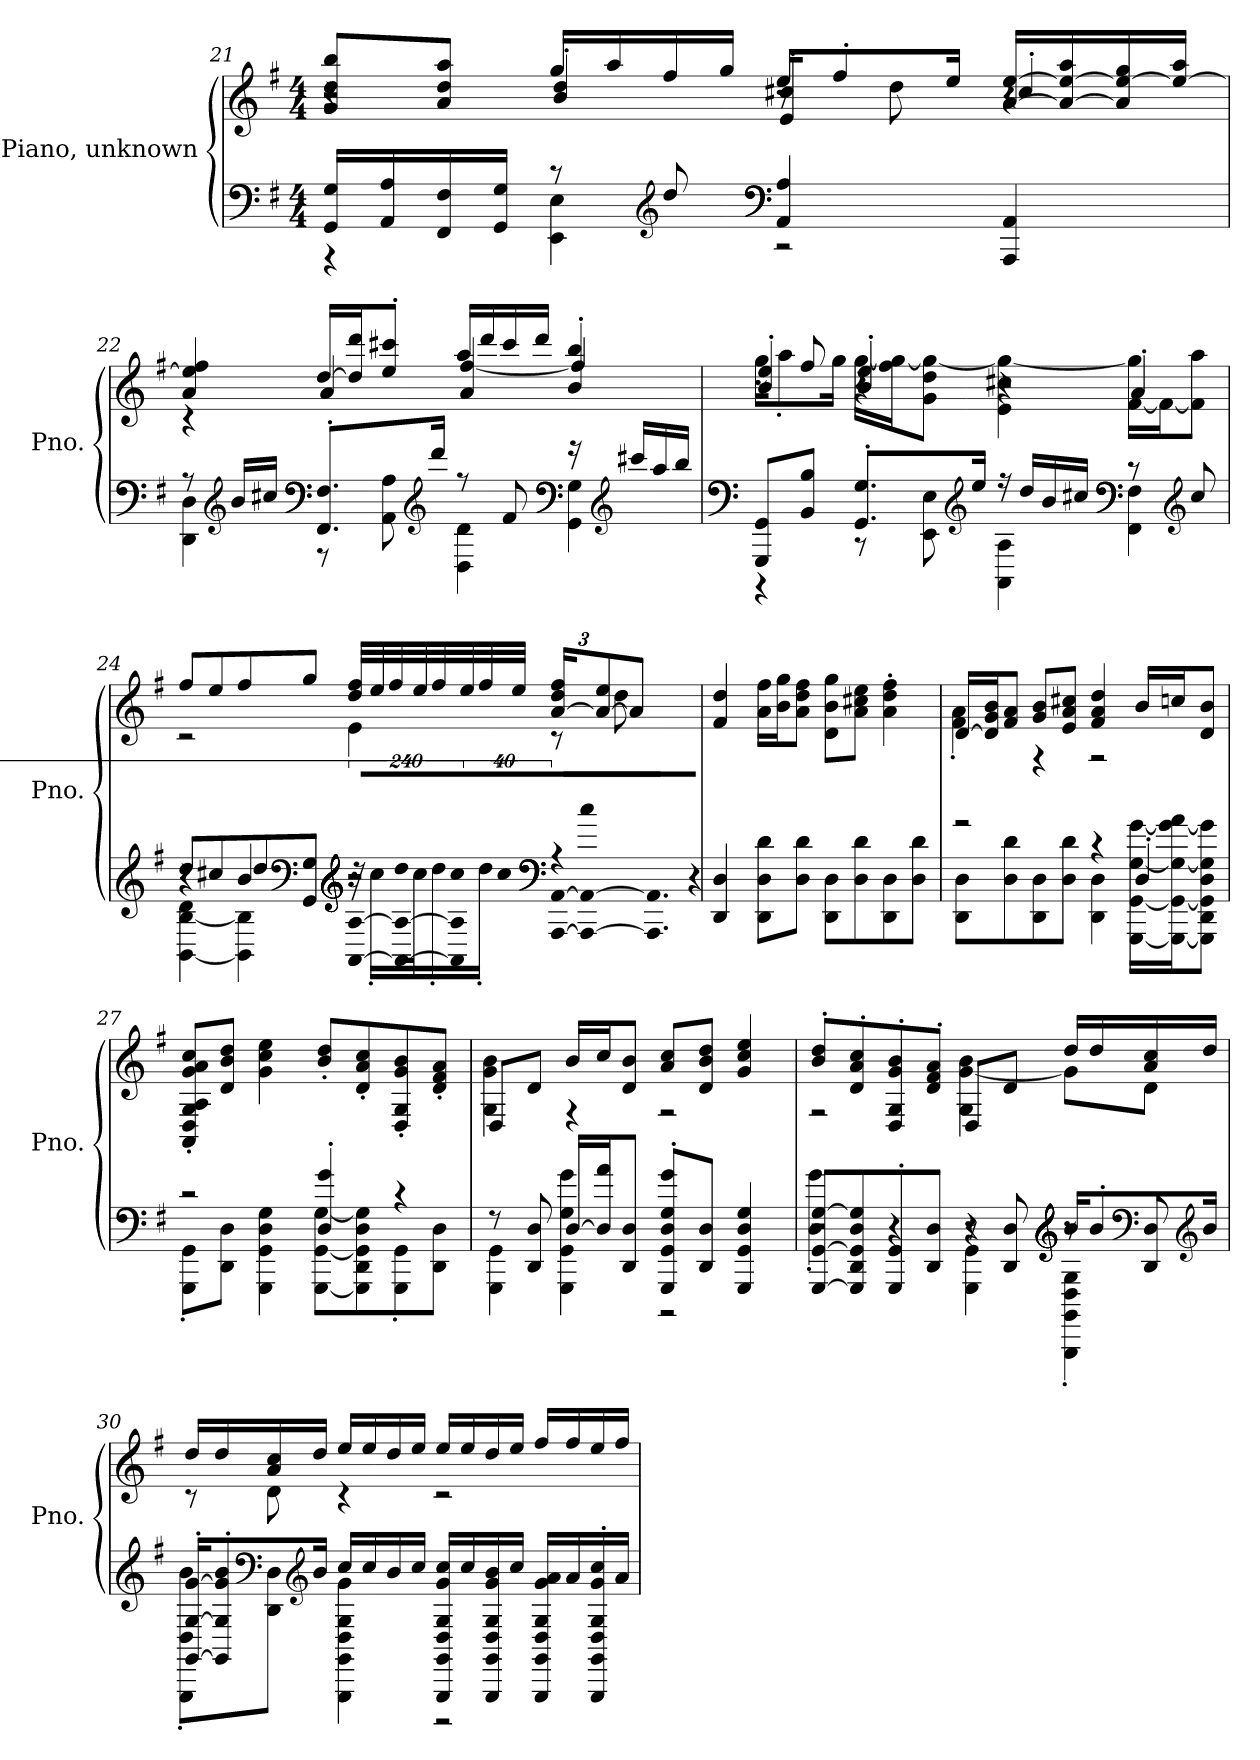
**kern	**kern
*part1	*part1
*staff2	*staff1
*I"Piano, unknown	*
*I'Pno.	*
!!LO:LB:g=z
*clefF4	*clefG2
*k[f#]	*k[f#]
*M4/4	*M4/4
=21	=21
*^	*^
*	*	*	*^
16GG/ 16G/LL	4r	8g/ 8dd/ 8bb/L	2r	4r
16AA/ 16A/	.	.	.	.
16FF#/ 16F#/	.	8a/ 8dd/ 8aa/J	.	.
16GG/ 16G/JJ	.	.	.	.
8r	4EE\ 4E\	16gg/LL	.	4b/' 4dd/'
.	.	16aa/	.	.
*clefG2	*	*	*	*
8dd/	.	16ff#/	.	.
.	.	16gg/JJ	.	.
*clefF4	*	*	*	*
4AA/ 4A/	2r	16ee/KL	8r	4e/' 4cc#X/'
.	.	8ff#'/	.	.
.	.	.	8dd\	.
.	.	16ee/Jk	.	.
4AAA/ 4AA/	.	[16a/ [16ee/LL	4r	4cc#'/
.	.	16a/_ 16ee/_ 16aa/	.	.
.	.	16a/] 16ee/_ 16gg/	.	.
.	.	16ee/_ 16aa/JJ	.	.
*	*	*	*v	*v
!!LO:LB:g=z
=22	=22	=22	=22
8r	4DD\ 4D\	4a/ 4ee/] 4ff#/	4r
*clefG2	*	*	*
16b/LL	.	.	.
16cc#X/JJ	.	.	.
*clefF4	*	*	*
8.FF#/' 8.F#/'L	8r	[16dd/LL	4a/
.	.	16dd/] 16ddd/J	.
.	8AA\ 8A\	8ee/' 8ccc#X/'J	.
*clefG2	*	*	*
16ddd/Jk	.	.	.
8r	4D\ 4d\	16aa/LL	4a/ [4ff#/
.	.	16ddd/	.
8f#/	.	16ccc#/	.
.	.	16ddd/JJ	.
*clefF4	*	*	*
16r	4GG\ 4G\	4b/' 4bb/'	4ff#/]
*clefG2	*	*	*
16ccc#X/LL	.	.	.
16aa/	.	.	.
16bb/JJ	.	.	.
*	*	*v	*v
!!LO:PB:g=z
=23	=23	=23
*clefF4	*	*
*	*	*^
*	*	*	*^
8GGG/ 8GG/L	4r	8r	16gg\KL	4b/' 4ee/'
.	.	.	8aa'\	.
8BB/ 8B/J	.	8ff#/	.	.
.	.	.	16gg\Jk	.
8.GG/' 8.G/'L	8r	4r	[16gg\LL	4b/' 4ee/'
.	.	.	16ff#\ 16gg\_J	.
.	8EE\ 8E\	.	8g\ 8dd\ 8gg\_J	.
*clefG2	*	*	*	*
16ee/Jk	.	.	.	.
16r	4AA\ 4A\	2r	4e\ 4cc#X\ 4gg\_	4r
16dd/LL	.	.	.	.
16b/	.	.	.	.
16cc#X/JJ	.	.	.	.
*clefF4	*	*	*	*
8r	4FF#\ 4F#\	.	[16f#\ 16gg\]LL	4a'/
.	.	.	16f#\J_	.
*clefG2	*	*	*	*
8cc#/	.	.	8f#\] 8aa\J	.
*	*	*	*v	*v
!!LO:LB:g=z
=24	=24	=24	=24
*	*^	*	*
4r	[4BB\ [4B\ 4d\	8dd/L	8ff#/L	2r
.	.	8cc#X/	8ee/	.
4b/	4BB\] 4B\]	8dd/	8ff#/	.
*clefF4	*	*	*	*
.	.	8GG/ 8G/J	8gg/J	.
*clefG2	*	*	*	*
!	!	!LO:N:vis=16	!	!
2r	32r	[1920%137AA/ [1920%137A/LL	32dd/ 32ff#/LLL	4e\
.	16cc#'\LL	.	32ee/	.
.	.	.	32ff#/	.
!	!	!LO:N:vis=16	!	!
.	.	1920%137AA/_ 1920%137A/_ 1920%137dd/	.	.
.	32cc#\K	.	32ee/	.
.	16dd'\	.	32ff#/	.
!	!	!LO:N:vis=16	!	!
.	.	1920%137AA/] 1920%137A/] 1920%137cc#/	.	.
.	.	.	32ee/	.
.	16dd'\JJ	.	32ff#/	.
!	!	!LO:N:vis=32	!	!
.	.	640%23cc#/JJk	.	.
.	.	.	32ee/JJJ	.
*clefF4	*	*	*	*
!	!	!LO:N:vis=32	!	!
*	*	*	*Xbrackettup	*
.	4r	[640%23AAA/ [640%23AA/KLL	[24a/ 24dd/ 24ff#/KL	8r
!	!	!LO:N:vis=16	!	!
.	.	1920%137AAA/_ 1920%137AA/_ 1920%137cc#/	.	.
.	.	.	12a/_ 12ee/	.
!	!	!LO:N:vis=16.	!	!
.	.	960%103AAA/] 960%103AA/]JJ	.	.
.	.	.	8a/J]	8dd\
!	!	!LO:N:vis=32	!	!
.	.	640%23r	.	.
1920ryy	1920ryy	.	1920ryy	1920ryy
*v	*v	*v	*	*
*	*v	*v
=25	=25
4DD/ 4D/	4f#/ 4dd/
8DD\ 8D\ 8d\L	16a\ 16ff#\LL
.	16b\ 16gg\J
8D\ 8d\J	8a\ 8dd\ 8ff#\J
8DD\ 8D\L	8d\ 8b\ 8gg\L
8D\ 8d\	8a\ 8cc#X\ 8ee\J
8DD\ 8D\	4a\' 4dd\' 4ff#\'
8D\ 8d\J	.
!!LO:LB:g=z
=26	=26
*^	*^
2r	8DD\ 8D\L	[16d/LL	4f#\' 4a\'
.	.	16d/] 16g/ 16b/J	.
.	8D\ 8d\	8f#/ 8a/J	.
.	8DD\ 8D\	8g/ 8b/L	4r
.	8D\ 8d\J	8e/ 8a/ 8cc#X/J	.
4r	4DD\ 4D\	4f#/ 4a/ 4dd/	2r
4D'/	[16GGG\ [16GG\ [16G\ [16g\LL	16b/LL	.
.	16GGG\_ 16GG\_ 16G\_ 16g\_ 16a\J	16ccn/J	.
.	8GGG\] 8DD\ 8GG\] 8D\ 8G\] 8g\]J	8d/ 8b/J	.
*	*	*v	*v
=27	=27	=27
2r	8GGG\' 8GG\'L	8AA/' 8D/' 8G/' 8A/' 8g/' 8a/' 8cc/'L
.	8DD\ 8D\J	8d/ 8b/ 8dd/J
.	4GGG\ 4GG\ 4D\ 4G\	4g\ 4cc\ 4ee\
4D/' 4g/'	[8GGG\ [8GG\ [8G\L	8b/' 8dd/'L
.	8GGG\] 8DD\ 8GG\] 8D\ 8G\]	8d/' 8a/' 8cc/'
4r	8GGG\' 8GG\'	8D/' 8G/' 8g/' 8b/'
.	8DD\ 8D\J	8d/' 8f#/' 8a/'J
=28	=28	=28
*	*	*^
8r	4GGG\ 4GG\	8D/L	4G\ 4g\ 4b\
8DD/ 8D/	.	8d/J	.
[16D/LL	4GGG\ 4GG\ 4G\ 4g\	16b/LL	4r
16D/] 16a/J	.	16cc/J	.
8DD/ 8D/J	.	8d/ 8b/J	.
8GGG/' 8GG/' 8D/' 8G/' 8g/'L	2r	8a/ 8cc/L	2r
8DD/ 8D/J	.	8d/ 8b/ 8dd/J	.
4GGG/ 4GG/ 4D/ 4G/	.	4g/ 4cc/ 4ee/	.
!!LO:LB:g=z	!!
=29	=29	=29	=29
*	*^	*	*
[8GGG/ [8GG/ [8G/L	4D\' 4g\'	2r	8b/' 8dd/'L	2r
8GGG/] 8DD/ 8GG/] 8D/ 8G/]	.	.	8d/' 8a/' 8cc/'	.
8GGG/' 8GG/'	4r	.	8D/' 8G/' 8g/' 8b/'	.
8DD/ 8D/J	.	.	8d/' 8f#/' 8a/'J	.
8r	4GGG\ 4GG\	4r	8D/L	4G\ [4g\ 4b\
8DD/ 8D/	.	.	8d/J	.
*clefG2	*	*	*	*
16b/KL	4GGG\' 4GG\' 4D\' 4G\'	8r	16dd/LL	8g\L]
8b'/	.	.	16dd/	.
*clefF4	*	*	*	*
.	.	8DD/ 8D/	16a/ 16cc/	8d\J
*clefG2	*	*	*	*
16b/Jk	.	.	16dd/JJ	.
*	*v	*v	*	*
=30	=30	=30	=30
[16GG/' [16G/' [16g/'KL	8GGG\' 8D\' 8b\'L	16dd/LL	8r
8GG/]' 8G/]' 8g/]' 8b/'	.	16dd/	.
*clefF4	*	*	*
.	8DD\ 8D\J	16a/ 16cc/	8d\
*clefG2	*	*	*
16b/Jk	.	16dd/JJ	.
16cc/LL	4GGG\ 4GG\ 4D\ 4G\ 4g\	16ee/LL	4r
16cc/	.	16ee/	.
16b/	.	16dd/	.
16cc/JJ	.	16ee/JJ	.
16GGG/ 16GG/ 16D/ 16G/ 16g/ 16cc/LL	2r	16ee/LL	2r
16cc/	.	16ee/	.
16GGG/ 16GG/ 16D/ 16G/ 16g/ 16b/	.	16dd/	.
16cc/JJ	.	16ee/JJ	.
16GGG/ 16GG/ 16D/ 16G/ 16g/ 16a/LL	.	16ff#/LL	.
16a/	.	16ff#/	.
16GGG/' 16GG/' 16D/' 16G/' 16g/' 16cc/'	.	16ee/	.
16a/JJ	.	16ff#/JJ	.
*v	*v	*	*
*	*v	*v
=	=
*-	*-
